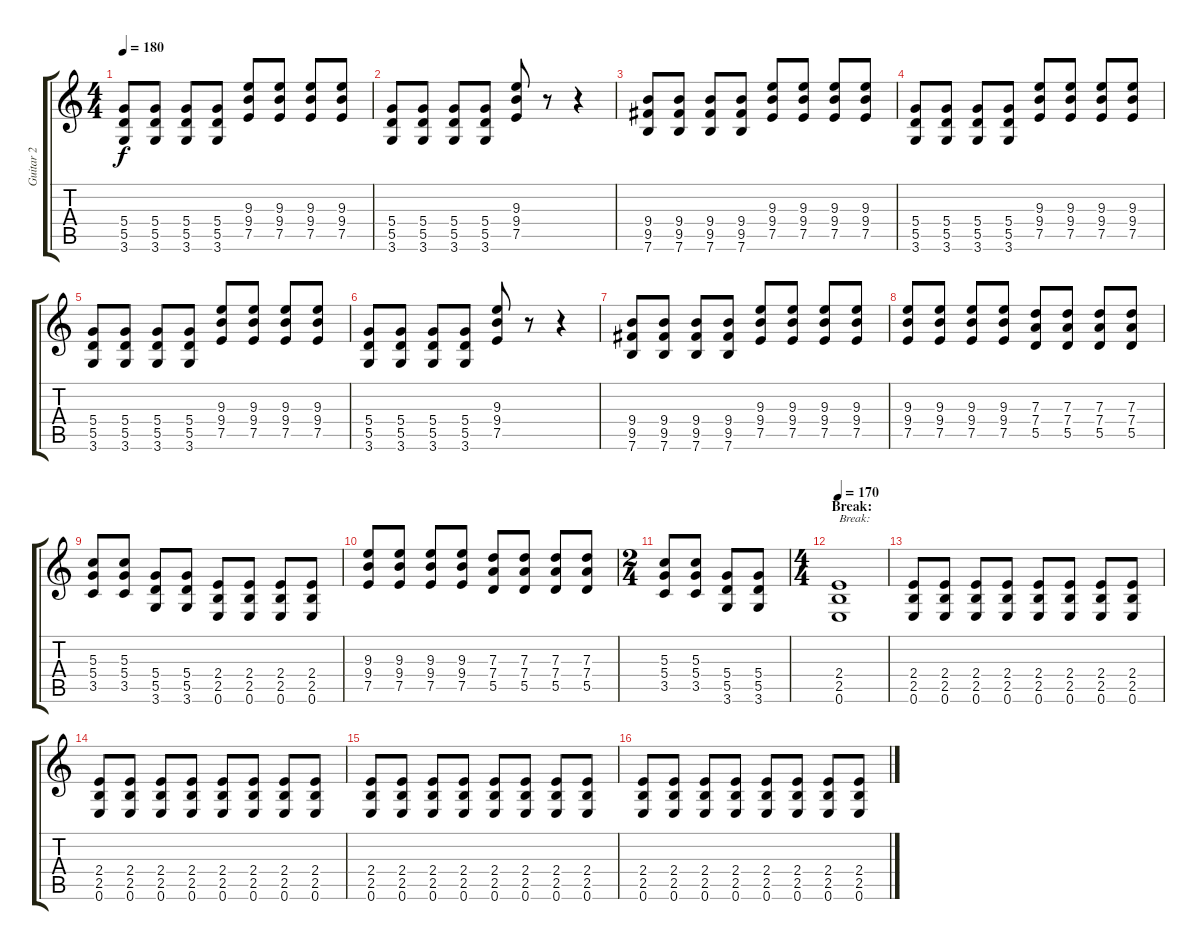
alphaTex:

\track ("Guitar 2" "Guitar 2") {instrument distortionguitar}
\staff {score tabs}
\tuning (E4 B3 G3 D3 A2 E2) {hide}
\ts (4 4)
\tempo 180
\clef g2
\ks c
(5.4 5.5 3.6).8{dy f} (5.4 5.5 3.6).8 (5.4 5.5 3.6).8 (5.4 5.5 3.6).8 (9.3 9.4 7.5).8 (9.3 9.4 7.5).8 (9.3 9.4 7.5).8 (9.3 9.4 7.5).8 |
(5.4 5.5 3.6).8 (5.4 5.5 3.6).8 (5.4 5.5 3.6).8 (5.4 5.5 3.6).8 (9.3 9.4 7.5).8 r.8 r.4 |
(9.4 9.5 7.6).8 (9.4 9.5 7.6).8 (9.4 9.5 7.6).8 (9.4 9.5 7.6).8 (9.3 9.4 7.5).8 (9.3 9.4 7.5).8 (9.3 9.4 7.5).8 (9.3 9.4 7.5).8 |
(5.4 5.5 3.6).8 (5.4 5.5 3.6).8 (5.4 5.5 3.6).8 (5.4 5.5 3.6).8 (9.3 9.4 7.5).8 (9.3 9.4 7.5).8 (9.3 9.4 7.5).8 (9.3 9.4 7.5).8 |
(5.4 5.5 3.6).8 (5.4 5.5 3.6).8 (5.4 5.5 3.6).8 (5.4 5.5 3.6).8 (9.3 9.4 7.5).8 (9.3 9.4 7.5).8 (9.3 9.4 7.5).8 (9.3 9.4 7.5).8 |
(5.4 5.5 3.6).8 (5.4 5.5 3.6).8 (5.4 5.5 3.6).8 (5.4 5.5 3.6).8 (9.3 9.4 7.5).8 r.8 r.4 |
(9.4 9.5 7.6).8 (9.4 9.5 7.6).8 (9.4 9.5 7.6).8 (9.4 9.5 7.6).8 (9.3 9.4 7.5).8 (9.3 9.4 7.5).8 (9.3 9.4 7.5).8 (9.3 9.4 7.5).8 |
(9.3 9.4 7.5).8 (9.3 9.4 7.5).8 (9.3 9.4 7.5).8 (9.3 9.4 7.5).8 (7.3 7.4 5.5).8 (7.3 7.4 5.5).8 (7.3 7.4 5.5).8 (7.3 7.4 5.5).8 |
(5.3 5.4 3.5).8 (5.3 5.4 3.5).8 (5.4 5.5 3.6).8 (5.4 5.5 3.6).8 (2.4 2.5 0.6).8 (2.4 2.5 0.6).8 (2.4 2.5 0.6).8 (2.4 2.5 0.6).8 |
(9.3 9.4 7.5).8 (9.3 9.4 7.5).8 (9.3 9.4 7.5).8 (9.3 9.4 7.5).8 (7.3 7.4 5.5).8 (7.3 7.4 5.5).8 (7.3 7.4 5.5).8 (7.3 7.4 5.5).8 |
\ts (2 4)
(5.3 5.4 3.5).8 (5.3 5.4 3.5).8 (5.4 5.5 3.6).8 (5.4 5.5 3.6).8 |
\ts (4 4)
\section ("" "Break:")
\tempo 170
(2.4 2.5 0.6).1{txt "Break:"} |
(2.4 2.5 0.6).8 (2.4 2.5 0.6).8 (2.4 2.5 0.6).8 (2.4 2.5 0.6).8 (2.4 2.5 0.6).8 (2.4 2.5 0.6).8 (2.4 2.5 0.6).8 (2.4 2.5 0.6).8 |
(2.4 2.5 0.6).8 (2.4 2.5 0.6).8 (2.4 2.5 0.6).8 (2.4 2.5 0.6).8 (2.4 2.5 0.6).8 (2.4 2.5 0.6).8 (2.4 2.5 0.6).8 (2.4 2.5 0.6).8 |
(2.4 2.5 0.6).8 (2.4 2.5 0.6).8 (2.4 2.5 0.6).8 (2.4 2.5 0.6).8 (2.4 2.5 0.6).8 (2.4 2.5 0.6).8 (2.4 2.5 0.6).8 (2.4 2.5 0.6).8 |
(2.4 2.5 0.6).8 (2.4 2.5 0.6).8 (2.4 2.5 0.6).8 (2.4 2.5 0.6).8 (2.4 2.5 0.6).8 (2.4 2.5 0.6).8 (2.4 2.5 0.6).8 (2.4 2.5 0.6).8
